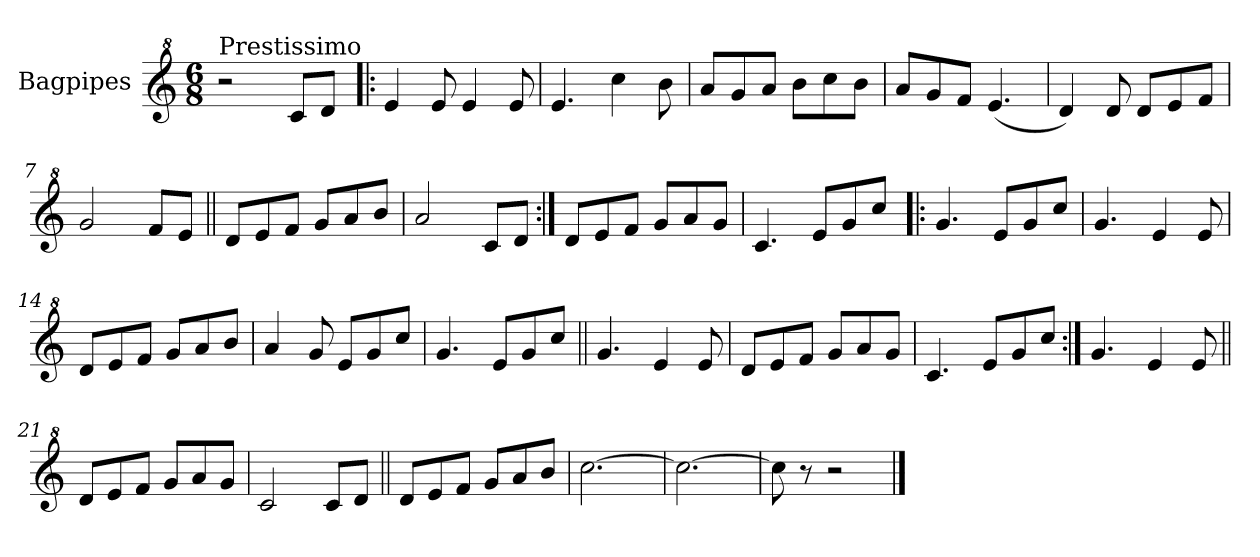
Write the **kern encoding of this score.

**kern
*part1
*staff1
*I"Bagpipes
*I'Bag
*clefG^2
*k[]
*C:
*M6/8
=1
!LO:TX:a:t=Prestissimo
2r
8cc/L
8dd/J
=2!|:
4ee/
8ee/
4ee/
8ee/
=3
4.ee/
4ccc\
8bb\
=4
8aa/L
8gg/
8aa/J
8bb\L
8ccc\
8bb\J
=5
8aa/L
8gg/
8ff/J
(4.ee/
=6
4dd/)
8dd/
8dd/L
8ee/
8ff/J
=7
2gg/
8ff/L
8ee/J
=8||
8dd/L
8ee/
8ff/J
8gg/L
8aa/
8bb/J
!!LO:LB:g=z
=9
2aa/
8cc/L
8dd/J
=10:|!
8dd/L
8ee/
8ff/J
8gg/L
8aa/
8gg/J
=11
4.cc/
8ee/L
8gg/
8ccc/J
=12!|:
4.gg/
8ee/L
8gg/
8ccc/J
=13
4.gg/
4ee/
8ee/
=14
8dd/L
8ee/
8ff/J
8gg/L
8aa/
8bb/J
=15
4aa/
8gg/
8ee/L
8gg/
8ccc/J
=16
4.gg/
8ee/L
8gg/
8ccc/J
!!LO:LB:g=z
=17||
4.gg/
4ee/
8ee/
=18
8dd/L
8ee/
8ff/J
8gg/L
8aa/
8gg/J
=19
4.cc/
8ee/L
8gg/
8ccc/J
=20:|!
4.gg/
4ee/
8ee/
=21||
8dd/L
8ee/
8ff/J
8gg/L
8aa/
8gg/J
=22
2cc/
8cc/L
8dd/J
=23||
8dd/L
8ee/
8ff/J
8gg/L
8aa/
8bb/J
=24
[2.ccc\
=25
2.ccc\_
!!LO:LB:g=z
=26
8ccc\]
8r
2r
==
*-
